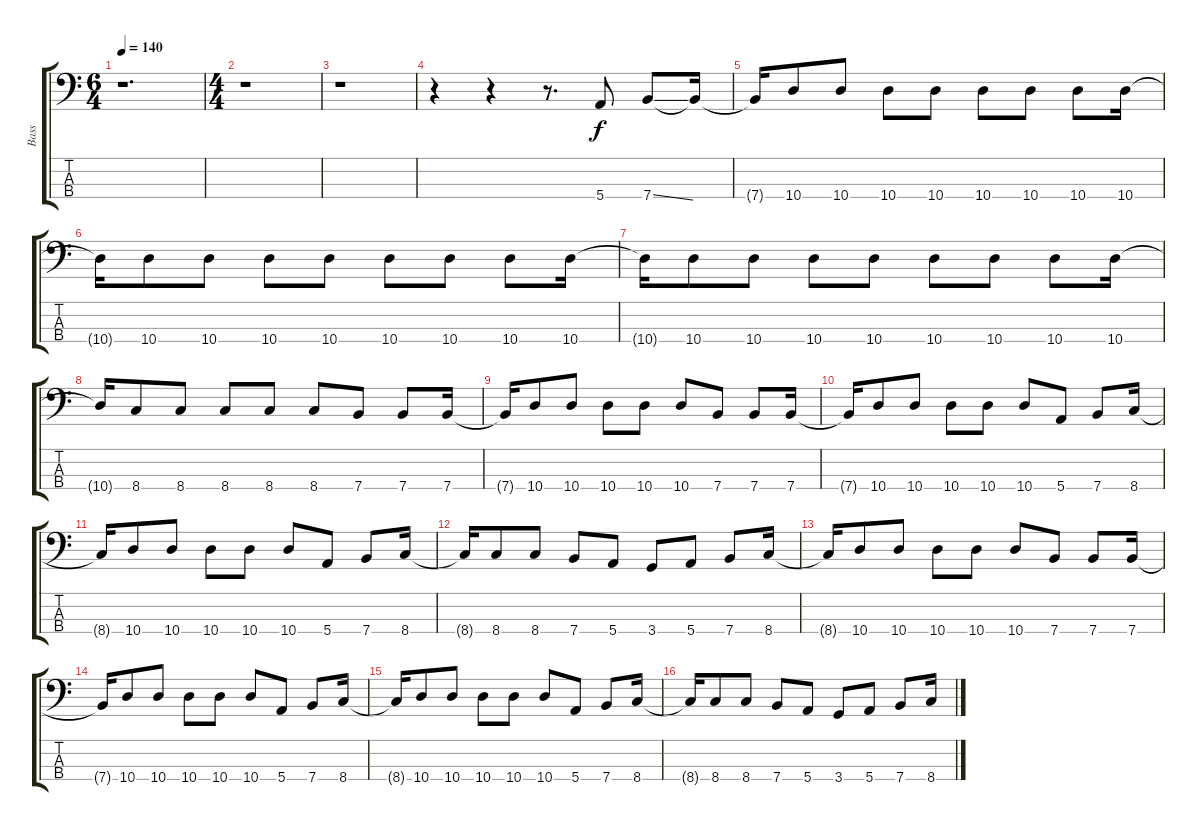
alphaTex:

\track ("Bass" "Bass") {instrument electricbassfinger}
\staff {score tabs}
\tuning (G2 D2 A1 E1) {hide}
\ts (6 4)
\tempo 140
\clef f4
\ks c
r.1{d dy f instrument electricbassfinger} |
\ts (4 4)
r.1 |
r.1 |
r.4 r.4 r.8{d} 5.4.8 7.4{ss}.8 7.4{t}.16 |
7.4{t}.16 10.4.8 10.4.8 10.4.8 10.4.8 10.4.8 10.4.8 10.4.8 10.4.16 |
10.4{t}.16 10.4.8 10.4.8 10.4.8 10.4.8 10.4.8 10.4.8 10.4.8 10.4.16 |
10.4{t}.16 10.4.8 10.4.8 10.4.8 10.4.8 10.4.8 10.4.8 10.4.8 10.4.16 |
10.4{t}.16 8.4.8 8.4.8 8.4.8 8.4.8 8.4.8 7.4.8 7.4.8 7.4.16 |
7.4{t}.16 10.4.8 10.4.8 10.4.8 10.4.8 10.4.8 7.4.8 7.4.8 7.4.16 |
7.4{t}.16 10.4.8 10.4.8 10.4.8 10.4.8 10.4.8 5.4.8 7.4.8 8.4.16 |
8.4{t}.16 10.4.8 10.4.8 10.4.8 10.4.8 10.4.8 5.4.8 7.4.8 8.4.16 |
8.4{t}.16 8.4.8 8.4.8 7.4.8 5.4.8 3.4.8 5.4.8 7.4.8 8.4.16 |
8.4{t}.16 10.4.8 10.4.8 10.4.8 10.4.8 10.4.8 7.4.8 7.4.8 7.4.16 |
7.4{t}.16 10.4.8 10.4.8 10.4.8 10.4.8 10.4.8 5.4.8 7.4.8 8.4.16 |
8.4{t}.16 10.4.8 10.4.8 10.4.8 10.4.8 10.4.8 5.4.8 7.4.8 8.4.16 |
8.4{t}.16 8.4.8 8.4.8 7.4.8 5.4.8 3.4.8 5.4.8 7.4.8 8.4.16
